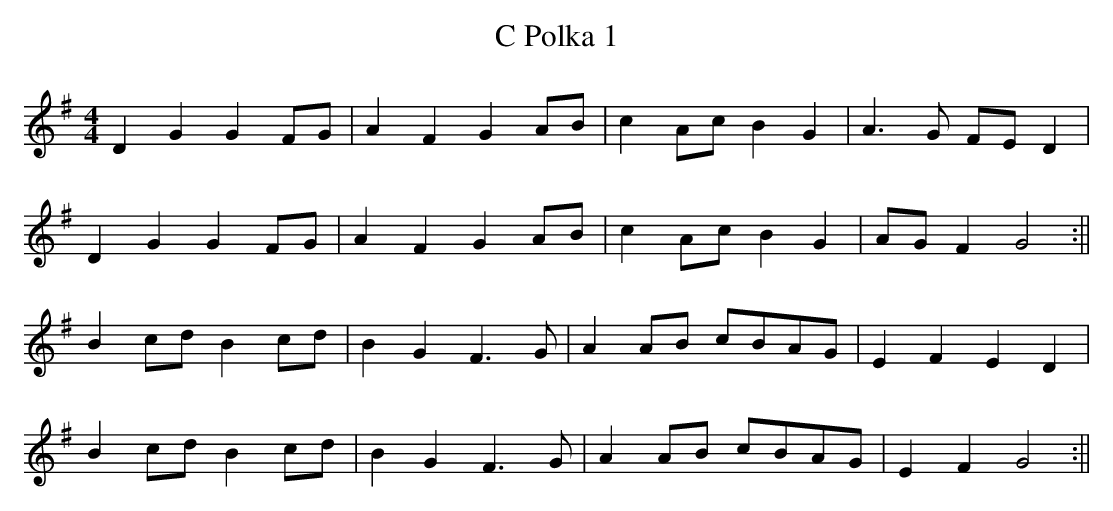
X:1
T:C Polka 1
M:4/4
L:1/4
K:G
DG GF/G/|AF GA/B/|cA/c/ BG|A>G F/E/D|
DG GF/G/|AF GA/B/|cA/c/ BG|A/G/F G2:||
Bc/d/ Bc/d/|BG F>G|AA/B/ c/B/A/G/|EF ED|
Bc/d/ Bc/d/|BG F>G|AA/B/ c/B/A/G/|EF G2:||
